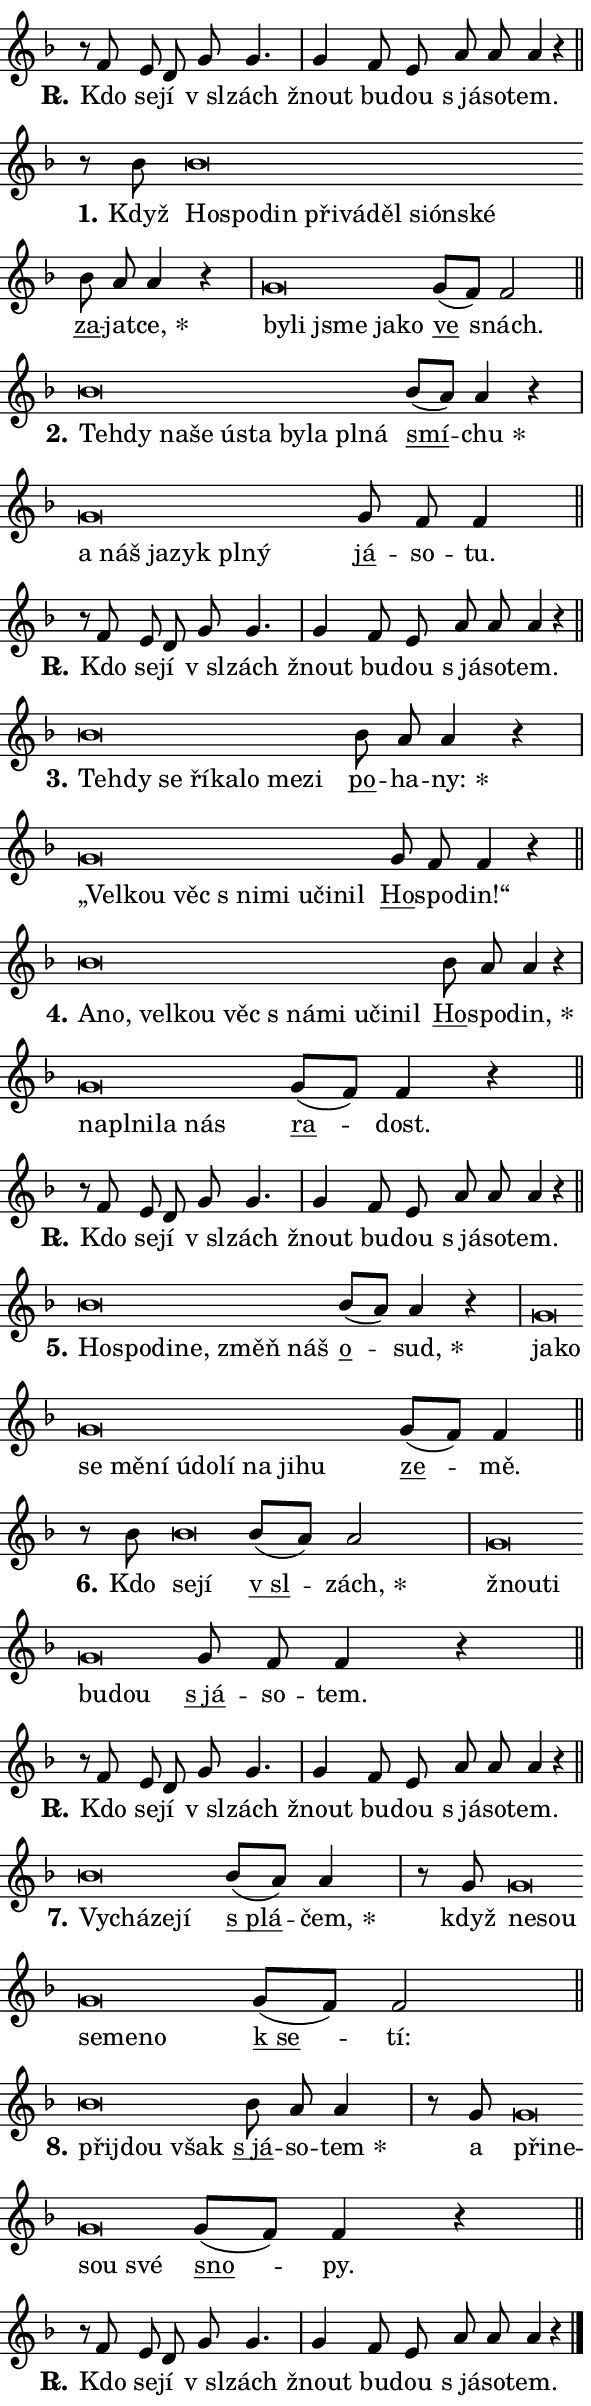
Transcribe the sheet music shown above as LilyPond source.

\version "2.24.0"
\header { tagline = "" }
\paper {
  indent = 0\cm
  top-margin = 0\cm
  right-margin = 0.13\cm % to fit lyric hyphens
  bottom-margin = 0\cm
  left-margin = 0\cm
  paper-width = 10\cm
  page-breaking = #ly:one-page-breaking
  system-system-spacing.basic-distance = #11
  score-system-spacing.basic-distance = #11
  ragged-last = ##f
}


%% Author: Thomas Morley
%% https://lists.gnu.org/archive/html/lilypond-user/2020-05/msg00002.html
#(define (line-position grob)
"Returns position of @var[grob} in current system:
   @code{'start}, if at first time-step
   @code{'end}, if at last time-step
   @code{'middle} otherwise
"
  (let* ((col (ly:item-get-column grob))
         (ln (ly:grob-object col 'left-neighbor))
         (rn (ly:grob-object col 'right-neighbor))
         (col-to-check-left (if (ly:grob? ln) ln col))
         (col-to-check-right (if (ly:grob? rn) rn col))
         (break-dir-left
           (and
             (ly:grob-property col-to-check-left 'non-musical #f)
             (ly:item-break-dir col-to-check-left)))
         (break-dir-right
           (and
             (ly:grob-property col-to-check-right 'non-musical #f)
             (ly:item-break-dir col-to-check-right))))
        (cond ((eqv? 1 break-dir-left) 'start)
              ((eqv? -1 break-dir-right) 'end)
              (else 'middle))))

#(define (tranparent-at-line-position vctor)
  (lambda (grob)
  "Relying on @code{line-position} select the relevant enry from @var{vctor}.
Used to determine transparency,"
    (case (line-position grob)
      ((end) (not (vector-ref vctor 0)))
      ((middle) (not (vector-ref vctor 1)))
      ((start) (not (vector-ref vctor 2))))))

noteHeadBreakVisibility =
#(define-music-function (break-visibility)(vector?)
"Makes @code{NoteHead}s transparent relying on @var{break-visibility}"
#{
  \override NoteHead.transparent =
    #(tranparent-at-line-position break-visibility)
#})

#(define delete-ledgers-for-transparent-note-heads
  (lambda (grob)
    "Reads whether a @code{NoteHead} is transparent.
If so this @code{NoteHead} is removed from @code{'note-heads} from
@var{grob}, which is supposed to be @code{LedgerLineSpanner}.
As a result ledgers are not printed for this @code{NoteHead}"
    (let* ((nhds-array (ly:grob-object grob 'note-heads))
           (nhds-list
             (if (ly:grob-array? nhds-array)
                 (ly:grob-array->list nhds-array)
                 '()))
           ;; Relies on the transparent-property being done before
           ;; Staff.LedgerLineSpanner.after-line-breaking is executed.
           ;; This is fragile ...
           (to-keep
             (remove
               (lambda (nhd)
                 (ly:grob-property nhd 'transparent #f))
               nhds-list)))
      ;; TODO find a better method to iterate over grob-arrays, similiar
      ;; to filter/remove etc for lists
      ;; For now rebuilt from scratch
      (set! (ly:grob-object grob 'note-heads)  '())
      (for-each
        (lambda (nhd)
          (ly:pointer-group-interface::add-grob grob 'note-heads nhd))
        to-keep))))

squashNotes = {
  \override NoteHead.X-extent = #'(-0.2 . 0.2)
  \override NoteHead.Y-extent = #'(-0.75 . 0)
  \override NoteHead.stencil =
    #(lambda (grob)
       (let ((pos (ly:grob-property grob 'staff-position)))
         (begin
           (if (< pos -7) (display "ERROR: Lower brevis then expected\n") (display ""))
           (if (<= pos -6) ly:text-interface::print ly:note-head::print))))
}
unSquashNotes = {
  \revert NoteHead.X-extent
  \revert NoteHead.Y-extent
  \revert NoteHead.stencil
}

hideNotes = \noteHeadBreakVisibility #begin-of-line-visible
unHideNotes = \noteHeadBreakVisibility #all-visible

% work-around for resetting accidentals
% https://lilypond.org/doc/v2.23/Documentation/notation/displaying-rhythms#unmetered-music
cadenzaMeasure = {
  \cadenzaOff
  \partial 1024 s1024
  \cadenzaOn
}

#(define-markup-command (accent layout props text) (markup?)
  "Underline accented syllable"
  (interpret-markup layout props
    #{\markup \override #'(offset . 4.3) \underline { #text }#}))

responsum = \markup \concat {
  "R" \hspace #-1.05 \path #0.1 #'((moveto 0 0.07) (lineto 0.9 0.8)) \hspace #0.05 "."
}

spaceSize = #0.6828661417322834 % exact space size for TeX Gyre Schola

\layout {
  \context {
    \Staff
    \remove "Time_signature_engraver"
    \override LedgerLineSpanner.after-line-breaking = #delete-ledgers-for-transparent-note-heads
  }
  \context {
    \Lyrics {
      \override LyricSpace.minimum-distance = \spaceSize
      \override LyricText.font-name = #"TeX Gyre Schola"
      \override LyricText.font-size = 1
      \override StanzaNumber.font-name = #"TeX Gyre Schola Bold"
      \override StanzaNumber.font-size = 1
    }
  }
  \context {
    \Score 
    \override NoteHead.text =
      #(lambda (grob) 
        (let ((pos (ly:grob-property grob 'staff-position)))
          #{\markup {
            \combine
              \halign #-0.55 \raise #(if (= pos -6) 0 0.5) \override #'(thickness . 2) \draw-line #'(3.2 . 0)
              \musicglyph "noteheads.sM1"
          }#}))
  }
}

% magnetic-lyrics.ily
%
%   written by
%     Jean Abou Samra <jean@abou-samra.fr>
%     Werner Lemberg <wl@gnu.org>
%
%   adapted by
%     Jiri Hon <jiri.hon@gmail.com>
%
% Version 2022-Apr-15

% https://www.mail-archive.com/lilypond-user@gnu.org/msg149350.html

#(define (Left_hyphen_pointer_engraver context)
   "Collect syllable-hyphen-syllable occurrences in lyrics and store
them in properties.  This engraver only looks to the left.  For
example, if the lyrics input is @code{foo -- bar}, it does the
following.

@itemize @bullet
@item
Set the @code{text} property of the @code{LyricHyphen} grob between
@q{foo} and @q{bar} to @code{foo}.

@item
Set the @code{left-hyphen} property of the @code{LyricText} grob with
text @q{foo} to the @code{LyricHyphen} grob between @q{foo} and
@q{bar}.
@end itemize

Use this auxiliary engraver in combination with the
@code{lyric-@/text::@/apply-@/magnetic-@/offset!} hook."
   (let ((hyphen #f)
         (text #f))
     (make-engraver
      (acknowledgers
       ((lyric-syllable-interface engraver grob source-engraver)
        (set! text grob)))
      (end-acknowledgers
       ((lyric-hyphen-interface engraver grob source-engraver)
        ;(when (not (grob::has-interface grob 'lyric-space-interface))
          (set! hyphen grob)));)
      ((stop-translation-timestep engraver)
       (when (and text hyphen)
         (ly:grob-set-object! text 'left-hyphen hyphen))
       (set! text #f)
       (set! hyphen #f)))))

#(define (lyric-text::apply-magnetic-offset! grob)
   "If the space between two syllables is less than the value in
property @code{LyricText@/.details@/.squash-threshold}, move the right
syllable to the left so that it gets concatenated with the left
syllable.

Use this function as a hook for
@code{LyricText@/.after-@/line-@/breaking} if the
@code{Left_@/hyphen_@/pointer_@/engraver} is active."
   (let ((hyphen (ly:grob-object grob 'left-hyphen #f)))
     (when hyphen
       (let ((left-text (ly:spanner-bound hyphen LEFT)))
         (when (grob::has-interface left-text 'lyric-syllable-interface)
           (let* ((common (ly:grob-common-refpoint grob left-text X))
                  (this-x-ext (ly:grob-extent grob common X))
                  (left-x-ext
                   (begin
                     ;; Trigger magnetism for left-text.
                     (ly:grob-property left-text 'after-line-breaking)
                     (ly:grob-extent left-text common X)))
                  ;; `delta` is the gap width between two syllables.
                  (delta (- (interval-start this-x-ext)
                            (interval-end left-x-ext)))
                  (details (ly:grob-property grob 'details))
                  (threshold (assoc-get 'squash-threshold details 0.2)))
             (when (< delta threshold)
               (let* (;; We have to manipulate the input text so that
                      ;; ligatures crossing syllable boundaries are not
                      ;; disabled.  For languages based on the Latin
                      ;; script this is essentially a beautification.
                      ;; However, for non-Western scripts it can be a
                      ;; necessity.
                      (lt (ly:grob-property left-text 'text))
                      (rt (ly:grob-property grob 'text))
                      (is-space (grob::has-interface hyphen 'lyric-space-interface))
                      (space (if is-space " " ""))
                      (extra-delta (if is-space spaceSize 0))
                      ;; Append new syllable.
                      (ltrt-space (if (and (string? lt) (string? rt))
                                (string-append lt space rt)
                                (make-concat-markup (list lt space rt))))
                      ;; Right-align `ltrt` to the right side.
                      (ltrt-space-markup (grob-interpret-markup
                               grob
                               (make-translate-markup
                                (cons (interval-length this-x-ext) 0)
                                (make-right-align-markup ltrt-space)))))
                 (begin
                   ;; Don't print `left-text`.
                   (ly:grob-set-property! left-text 'stencil #f)
                   ;; Set text and stencil (which holds all collected
                   ;; syllables so far) and shift it to the left.
                   (ly:grob-set-property! grob 'text ltrt-space)
                   (ly:grob-set-property! grob 'stencil ltrt-space-markup)
                   (ly:grob-translate-axis! grob (- (- delta extra-delta)) X))))))))))


#(define (lyric-hyphen::displace-bounds-first grob)
   ;; Make very sure this callback isn't triggered too early.
   (let ((left (ly:spanner-bound grob LEFT))
         (right (ly:spanner-bound grob RIGHT)))
     (ly:grob-property left 'after-line-breaking)
     (ly:grob-property right 'after-line-breaking)
     (ly:lyric-hyphen::print grob)))

squashThreshold = #0.4

\layout {
  \context {
    \Lyrics
    \consists #Left_hyphen_pointer_engraver
    \override LyricText.after-line-breaking =
      #lyric-text::apply-magnetic-offset!
    \override LyricHyphen.stencil = #lyric-hyphen::displace-bounds-first
    \override LyricText.details.squash-threshold = \squashThreshold
    \override LyricHyphen.minimum-distance = 0
    \override LyricHyphen.minimum-length = \squashThreshold
  }
}

squashText = \override LyricText.details.squash-threshold = 9999
unSquashText = \override LyricText.details.squash-threshold = \squashThreshold

leftText = \override LyricText.self-alignment-X = #LEFT
unLeftText = \revert LyricText.self-alignment-X

starOffset = #(lambda (grob) 
                (let ((x_offset (ly:self-alignment-interface::aligned-on-x-parent grob)))
                  (if (= x_offset 0) 0 (+ x_offset 1.2))))

star = #(define-music-function (syllable)(string?)
"Append star separator at the end of a syllable"
#{
  \once \override LyricText.X-offset = #starOffset
  \lyricmode { \markup {
    #syllable
    \override #'((font-name . "TeX Gyre Schola Bold")) \hspace #0.2 \lower #0.65 \larger "*"
  } }
#})

starAccent = #(define-music-function (syllable)(string?)
"Append star separator at the end of a syllable and make accent"
#{
  \once \override LyricText.X-offset = #starOffset
  \lyricmode { \markup {
    \accent #syllable
    \override #'((font-name . "TeX Gyre Schola Bold")) \hspace #0.2 \lower #0.65 \larger "*"
  } }
#})

breath = #(define-music-function (syllable)(string?)
"Append breathing indicator at the end of a syllable"
#{
  \lyricmode { \markup { #syllable "+" } }
#})

optionalBreath = #(define-music-function (syllable)(string?)
"Append optional breathing indicator at the end of a syllable"
#{
  \lyricmode { \markup { #syllable "(+)" } }
#})


\score {
    <<
        \new Voice = "melody" { \cadenzaOn \key f \major \relative { r8 f' e d g g4. \cadenzaMeasure \bar "|" g4 f8 e a a a4 r \cadenzaMeasure \bar "||" \break } }
        \new Lyrics \lyricsto "melody" { \lyricmode { \set stanza = \responsum
Kdo se -- jí "v sl" -- zách žnout bu -- dou "s já" -- so -- tem. } }
    >>
    \layout {}
}

\score {
    <<
        \new Voice = "melody" { \cadenzaOn \key f \major \relative { r8 bes'8 \squashNotes bes\breve*1/16 \hideNotes \breve*1/16 \bar "" \breve*1/16 \bar "" \breve*1/16 \bar "" \breve*1/16 \bar "" \breve*1/16 \bar "" \breve*1/16 \bar "" \breve*1/16 \breve*1/16 \bar "" \unHideNotes \unSquashNotes \bar "" bes8 a a4 r \cadenzaMeasure \bar "|" \squashNotes g\breve*1/16 \hideNotes \breve*1/16 \bar "" \breve*1/16 \bar "" \breve*1/16 \breve*1/16 \bar "" \unHideNotes \unSquashNotes \bar "" g8[( f)] f2 \cadenzaMeasure \bar "||" \break } }
        \new Lyrics \lyricsto "melody" { \lyricmode { \set stanza = "1."
Když \leftText Ho -- \squashText spo -- din při -- vá -- děl si -- ón -- ské \unLeftText \unSquashText \markup \accent za -- jat -- \star ce, \leftText by -- \squashText li jsme ja -- ko \unLeftText \unSquashText \markup \accent ve snách. } }
    >>
    \layout {}
}

\score {
    <<
        \new Voice = "melody" { \cadenzaOn \key f \major \relative { \squashNotes bes'\breve*1/16 \hideNotes \breve*1/16 \bar "" \breve*1/16 \bar "" \breve*1/16 \bar "" \breve*1/16 \bar "" \breve*1/16 \bar "" \breve*1/16 \bar "" \breve*1/16 \bar "" \breve*1/16 \breve*1/16 \bar "" \unHideNotes \unSquashNotes \bar "" bes8[( a)] a4 r \cadenzaMeasure \bar "|" \squashNotes g\breve*1/16 \hideNotes \breve*1/16 \bar "" \breve*1/16 \bar "" \breve*1/16 \bar "" \breve*1/16 \breve*1/16 \bar "" \unHideNotes \unSquashNotes \bar "" g8 f f4 \cadenzaMeasure \bar "||" \break } }
        \new Lyrics \lyricsto "melody" { \lyricmode { \set stanza = "2."
\leftText Teh -- \squashText dy na -- še ú -- sta by -- la pl -- ná \unLeftText \unSquashText \markup \accent smí -- \star chu \leftText a \squashText náš ja -- zyk pl -- ný \unLeftText \unSquashText \markup \accent já -- so -- tu. } }
    >>
    \layout {}
}

\score {
    <<
        \new Voice = "melody" { \cadenzaOn \key f \major \relative { r8 f' e d g g4. \cadenzaMeasure \bar "|" g4 f8 e a a a4 r \cadenzaMeasure \bar "||" \break } }
        \new Lyrics \lyricsto "melody" { \lyricmode { \set stanza = \responsum
Kdo se -- jí "v sl" -- zách žnout bu -- dou "s já" -- so -- tem. } }
    >>
    \layout {}
}

\score {
    <<
        \new Voice = "melody" { \cadenzaOn \key f \major \relative { \squashNotes bes'\breve*1/16 \hideNotes \breve*1/16 \bar "" \breve*1/16 \bar "" \breve*1/16 \bar "" \breve*1/16 \bar "" \breve*1/16 \bar "" \breve*1/16 \breve*1/16 \bar "" \unHideNotes \unSquashNotes \bar "" bes8 a a4 r \cadenzaMeasure \bar "|" \squashNotes g\breve*1/16 \hideNotes \breve*1/16 \bar "" \breve*1/16 \bar "" \breve*1/16 \bar "" \breve*1/16 \bar "" \breve*1/16 \bar "" \breve*1/16 \breve*1/16 \bar "" \unHideNotes \unSquashNotes \bar "" g8 f f4 r \cadenzaMeasure \bar "||" \break } }
        \new Lyrics \lyricsto "melody" { \lyricmode { \set stanza = "3."
\leftText Teh -- \squashText dy se ří -- ka -- lo me -- zi \unLeftText \unSquashText \markup \accent po -- ha -- \star ny: \leftText „Vel -- \squashText kou věc "s ni" -- mi u -- či -- nil \unLeftText \unSquashText \markup \accent Ho -- spo -- din!“ } }
    >>
    \layout {}
}

\score {
    <<
        \new Voice = "melody" { \cadenzaOn \key f \major \relative { \squashNotes bes'\breve*1/16 \hideNotes \breve*1/16 \bar "" \breve*1/16 \bar "" \breve*1/16 \bar "" \breve*1/16 \bar "" \breve*1/16 \bar "" \breve*1/16 \bar "" \breve*1/16 \bar "" \breve*1/16 \breve*1/16 \bar "" \unHideNotes \unSquashNotes \bar "" bes8 a a4 r \cadenzaMeasure \bar "|" \squashNotes g\breve*1/16 \hideNotes \breve*1/16 \bar "" \breve*1/16 \bar "" \breve*1/16 \breve*1/16 \bar "" \unHideNotes \unSquashNotes \bar "" g8[( f)] f4 r \cadenzaMeasure \bar "||" \break } }
        \new Lyrics \lyricsto "melody" { \lyricmode { \set stanza = "4."
\leftText A -- \squashText no, vel -- kou věc "s ná" -- mi u -- či -- nil \unLeftText \unSquashText \markup \accent Ho -- spo -- \star din, \leftText na -- \squashText pl -- ni -- la nás \unLeftText \unSquashText \markup \accent ra -- dost. } }
    >>
    \layout {}
}

\score {
    <<
        \new Voice = "melody" { \cadenzaOn \key f \major \relative { r8 f' e d g g4. \cadenzaMeasure \bar "|" g4 f8 e a a a4 r \cadenzaMeasure \bar "||" \break } }
        \new Lyrics \lyricsto "melody" { \lyricmode { \set stanza = \responsum
Kdo se -- jí "v sl" -- zách žnout bu -- dou "s já" -- so -- tem. } }
    >>
    \layout {}
}

\score {
    <<
        \new Voice = "melody" { \cadenzaOn \key f \major \relative { \squashNotes bes'\breve*1/16 \hideNotes \breve*1/16 \bar "" \breve*1/16 \bar "" \breve*1/16 \bar "" \breve*1/16 \breve*1/16 \bar "" \unHideNotes \unSquashNotes \bar "" bes8[( a)] a4 r \cadenzaMeasure \bar "|" \squashNotes g\breve*1/16 \hideNotes \breve*1/16 \bar "" \breve*1/16 \bar "" \breve*1/16 \bar "" \breve*1/16 \bar "" \breve*1/16 \bar "" \breve*1/16 \bar "" \breve*1/16 \bar "" \breve*1/16 \bar "" \breve*1/16 \breve*1/16 \bar "" \unHideNotes \unSquashNotes \bar "" g8[( f)] f4 \cadenzaMeasure \bar "||" \break } }
        \new Lyrics \lyricsto "melody" { \lyricmode { \set stanza = "5."
\leftText Ho -- \squashText spo -- di -- ne, změň náš \unLeftText \unSquashText \markup \accent o -- \star sud, \leftText ja -- \squashText ko se mě -- ní ú -- do -- lí na ji -- hu \unLeftText \unSquashText \markup \accent ze -- mě. } }
    >>
    \layout {}
}

\score {
    <<
        \new Voice = "melody" { \cadenzaOn \key f \major \relative { r8 bes'8 \squashNotes bes\breve*1/16 \hideNotes \breve*1/16 \bar "" \unHideNotes \unSquashNotes \bar "" bes8[( a)] a2 \cadenzaMeasure \bar "|" \squashNotes g\breve*1/16 \hideNotes \breve*1/16 \bar "" \breve*1/16 \breve*1/16 \bar "" \unHideNotes \unSquashNotes \bar "" g8 f f4 r \cadenzaMeasure \bar "||" \break } }
        \new Lyrics \lyricsto "melody" { \lyricmode { \set stanza = "6."
Kdo \leftText se -- \squashText jí \unLeftText \unSquashText \markup \accent "v sl" -- \star zách, \leftText žnou -- \squashText ti bu -- dou \unLeftText \unSquashText \markup \accent "s já" -- so -- tem. } }
    >>
    \layout {}
}

\score {
    <<
        \new Voice = "melody" { \cadenzaOn \key f \major \relative { r8 f' e d g g4. \cadenzaMeasure \bar "|" g4 f8 e a a a4 r \cadenzaMeasure \bar "||" \break } }
        \new Lyrics \lyricsto "melody" { \lyricmode { \set stanza = \responsum
Kdo se -- jí "v sl" -- zách žnout bu -- dou "s já" -- so -- tem. } }
    >>
    \layout {}
}

\score {
    <<
        \new Voice = "melody" { \cadenzaOn \key f \major \relative { \squashNotes bes'\breve*1/16 \hideNotes \breve*1/16 \bar "" \breve*1/16 \breve*1/16 \bar "" \unHideNotes \unSquashNotes \bar "" bes8[( a)] a4 \cadenzaMeasure \bar "|" r8 g8 \squashNotes g\breve*1/16 \hideNotes \breve*1/16 \bar "" \breve*1/16 \bar "" \breve*1/16 \breve*1/16 \bar "" \unHideNotes \unSquashNotes \bar "" g8[( f)] f2 \cadenzaMeasure \bar "||" \break } }
        \new Lyrics \lyricsto "melody" { \lyricmode { \set stanza = "7."
\leftText Vy -- \squashText chá -- ze -- jí \unLeftText \unSquashText \markup \accent "s plá" -- \star čem, když \leftText ne -- \squashText sou se -- me -- no \unLeftText \unSquashText \markup \accent "k se" -- tí: } }
    >>
    \layout {}
}

\score {
    <<
        \new Voice = "melody" { \cadenzaOn \key f \major \relative { \squashNotes bes'\breve*1/16 \hideNotes \breve*1/16 \breve*1/16 \bar "" \unHideNotes \unSquashNotes \bar "" bes8 a a4 \cadenzaMeasure \bar "|" r8 g8 \squashNotes g\breve*1/16 \hideNotes \breve*1/16 \bar "" \breve*1/16 \breve*1/16 \bar "" \unHideNotes \unSquashNotes \bar "" g8[( f)] f4 r \cadenzaMeasure \bar "||" \break } }
        \new Lyrics \lyricsto "melody" { \lyricmode { \set stanza = "8."
\leftText při -- \squashText jdou však \unLeftText \unSquashText \markup \accent "s já" -- so -- \star tem a \leftText při -- \squashText ne -- sou své \unLeftText \unSquashText \markup \accent sno -- py. } }
    >>
    \layout {}
}

\score {
    <<
        \new Voice = "melody" { \cadenzaOn \key f \major \relative { r8 f' e d g g4. \cadenzaMeasure \bar "|" g4 f8 e a a a4 r \cadenzaMeasure \bar "||" \break } \bar "|." }
        \new Lyrics \lyricsto "melody" { \lyricmode { \set stanza = \responsum
Kdo se -- jí "v sl" -- zách žnout bu -- dou "s já" -- so -- tem. } }
    >>
    \layout {}
}
